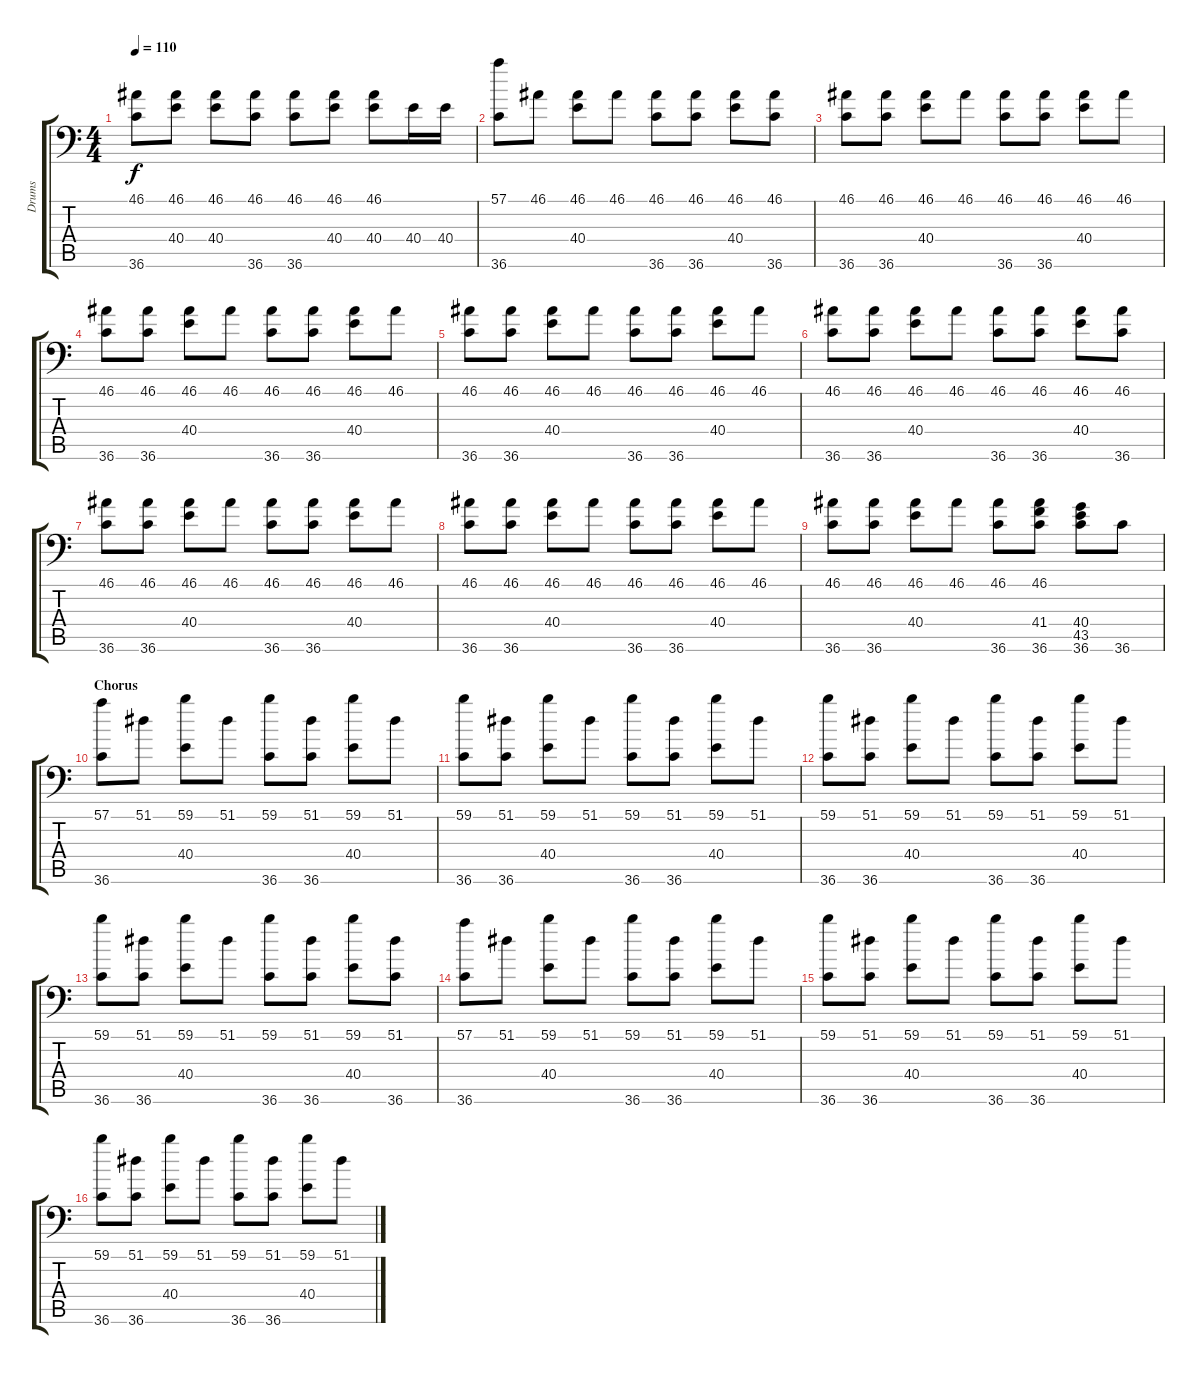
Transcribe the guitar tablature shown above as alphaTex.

\track ("Drums" "Drums") {instrument acousticgrandpiano}
\staff {score tabs}
\tuning (C-1 C-1 C-1 C-1 C-1 C-1) {hide}
\ts (4 4)
\tempo 110
\clef f4
\ks c
(46.1 36.6).8{dy f} (46.1 40.4).8 (46.1 40.4).8 (46.1 36.6).8 (46.1 36.6).8 (46.1 40.4).8 (46.1 40.4).8 40.4.16 40.4.16 |
(57.1 36.6).8 46.1.8 (46.1 40.4).8 46.1.8 (46.1 36.6).8 (46.1 36.6).8 (46.1 40.4).8 (46.1 36.6).8 |
(46.1 36.6).8 (46.1 36.6).8 (46.1 40.4).8 46.1.8 (46.1 36.6).8 (46.1 36.6).8 (46.1 40.4).8 46.1.8 |
(46.1 36.6).8 (46.1 36.6).8 (46.1 40.4).8 46.1.8 (46.1 36.6).8 (46.1 36.6).8 (46.1 40.4).8 46.1.8 |
(46.1 36.6).8 (46.1 36.6).8 (46.1 40.4).8 46.1.8 (46.1 36.6).8 (46.1 36.6).8 (46.1 40.4).8 46.1.8 |
(46.1 36.6).8 (46.1 36.6).8 (46.1 40.4).8 46.1.8 (46.1 36.6).8 (46.1 36.6).8 (46.1 40.4).8 (46.1 36.6).8 |
(46.1 36.6).8 (46.1 36.6).8 (46.1 40.4).8 46.1.8 (46.1 36.6).8 (46.1 36.6).8 (46.1 40.4).8 46.1.8 |
(46.1 36.6).8 (46.1 36.6).8 (46.1 40.4).8 46.1.8 (46.1 36.6).8 (46.1 36.6).8 (46.1 40.4).8 46.1.8 |
(46.1 36.6).8 (46.1 36.6).8 (46.1 40.4).8 46.1.8 (46.1 36.6).8 (46.1 41.4 36.6).8 (40.4 43.5 36.6).8 36.6.8 |
\section ("" "Chorus")
(57.1 36.6).8 51.1.8 (59.1 40.4).8 51.1.8 (59.1 36.6).8 (51.1 36.6).8 (59.1 40.4).8 51.1.8 |
(59.1 36.6).8 (51.1 36.6).8 (59.1 40.4).8 51.1.8 (59.1 36.6).8 (51.1 36.6).8 (59.1 40.4).8 51.1.8 |
(59.1 36.6).8 (51.1 36.6).8 (59.1 40.4).8 51.1.8 (59.1 36.6).8 (51.1 36.6).8 (59.1 40.4).8 51.1.8 |
(59.1 36.6).8 (51.1 36.6).8 (59.1 40.4).8 51.1.8 (59.1 36.6).8 (51.1 36.6).8 (59.1 40.4).8 (51.1 36.6).8 |
(57.1 36.6).8 51.1.8 (59.1 40.4).8 51.1.8 (59.1 36.6).8 (51.1 36.6).8 (59.1 40.4).8 51.1.8 |
(59.1 36.6).8 (51.1 36.6).8 (59.1 40.4).8 51.1.8 (59.1 36.6).8 (51.1 36.6).8 (59.1 40.4).8 51.1.8 |
(59.1 36.6).8 (51.1 36.6).8 (59.1 40.4).8 51.1.8 (59.1 36.6).8 (51.1 36.6).8 (59.1 40.4).8 51.1.8
